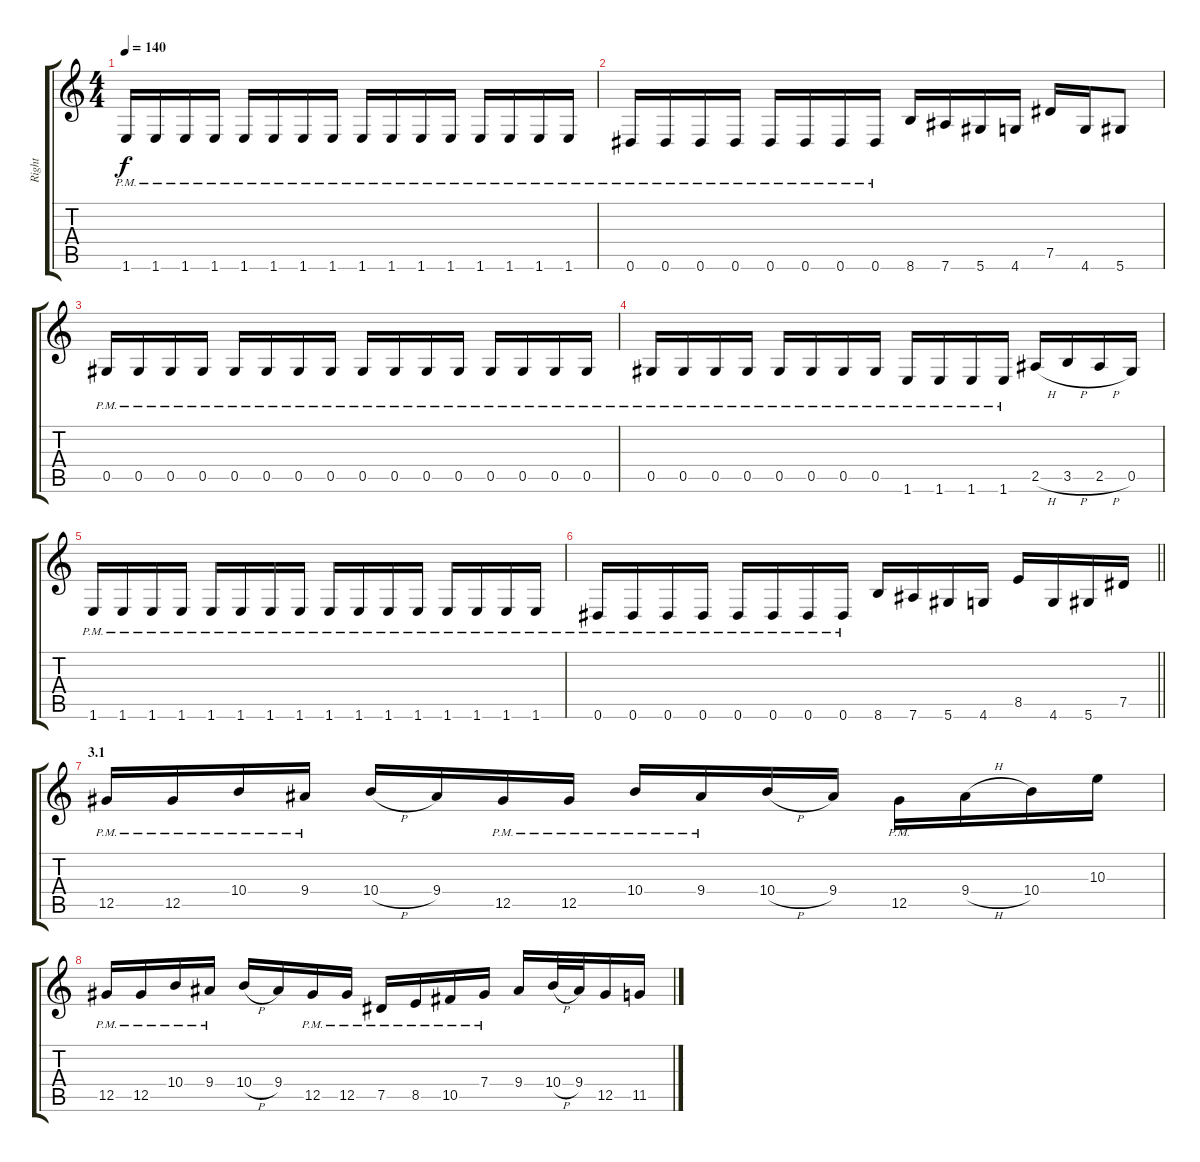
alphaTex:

\track ("Right" "Right") {instrument distortionguitar}
\staff {score tabs}
\tuning (Eb4 Bb3 Gb3 Db3 Ab2 Eb2) {hide}
\ts (4 4)
\tempo 140
\clef g2
\ks c
1.6{pm}.16{dy f} 1.6{pm}.16 1.6{pm}.16 1.6{pm}.16 1.6{pm}.16 1.6{pm}.16 1.6{pm}.16 1.6{pm}.16 1.6{pm}.16 1.6{pm}.16 1.6{pm}.16 1.6{pm}.16 1.6{pm}.16 1.6{pm}.16 1.6{pm}.16 1.6{pm}.16 |
0.6{pm}.16 0.6{pm}.16 0.6{pm}.16 0.6{pm}.16 0.6{pm}.16 0.6{pm}.16 0.6{pm}.16 0.6{pm}.16 8.6.16 7.6.16 5.6.16 4.6.16 7.5.16 4.6.16 5.6.8 |
0.5{pm}.16 0.5{pm}.16 0.5{pm}.16 0.5{pm}.16 0.5{pm}.16 0.5{pm}.16 0.5{pm}.16 0.5{pm}.16 0.5{pm}.16 0.5{pm}.16 0.5{pm}.16 0.5{pm}.16 0.5{pm}.16 0.5{pm}.16 0.5{pm}.16 0.5{pm}.16 |
0.5{pm}.16 0.5{pm}.16 0.5{pm}.16 0.5{pm}.16 0.5{pm}.16 0.5{pm}.16 0.5{pm}.16 0.5{pm}.16 1.6{pm}.16 1.6{pm}.16 1.6{pm}.16 1.6{pm}.16 2.5{h}.16 3.5{h}.16 2.5{h}.16 0.5.16 |
1.6{pm}.16 1.6{pm}.16 1.6{pm}.16 1.6{pm}.16 1.6{pm}.16 1.6{pm}.16 1.6{pm}.16 1.6{pm}.16 1.6{pm}.16 1.6{pm}.16 1.6{pm}.16 1.6{pm}.16 1.6{pm}.16 1.6{pm}.16 1.6{pm}.16 1.6{pm}.16 |
\barLineRight lightlight
0.6{pm}.16 0.6{pm}.16 0.6{pm}.16 0.6{pm}.16 0.6{pm}.16 0.6{pm}.16 0.6{pm}.16 0.6{pm}.16 8.6.16 7.6.16 5.6.16 4.6.16 8.5.16 4.6.16 5.6.16 7.5.16 |
\section ("" "3.1")
12.5{pm}.16 12.5{pm}.16 10.4{pm}.16 9.4{pm}.16 10.4{h}.16 9.4.16 12.5{pm}.16 12.5{pm}.16 10.4{pm}.16 9.4{pm}.16 10.4{h}.16 9.4.16 12.5{pm}.16 9.4{h}.16 10.4.16 10.3.16 |
12.5{pm}.16 12.5{pm}.16 10.4{pm}.16 9.4{pm}.16 10.4{h}.16 9.4.16 12.5{pm}.16 12.5{pm}.16 7.5{pm}.16 8.5{pm}.16 10.5{pm}.16 7.4{pm}.16 9.4.16 10.4{h}.32 9.4.32 12.5.16 11.5.16
